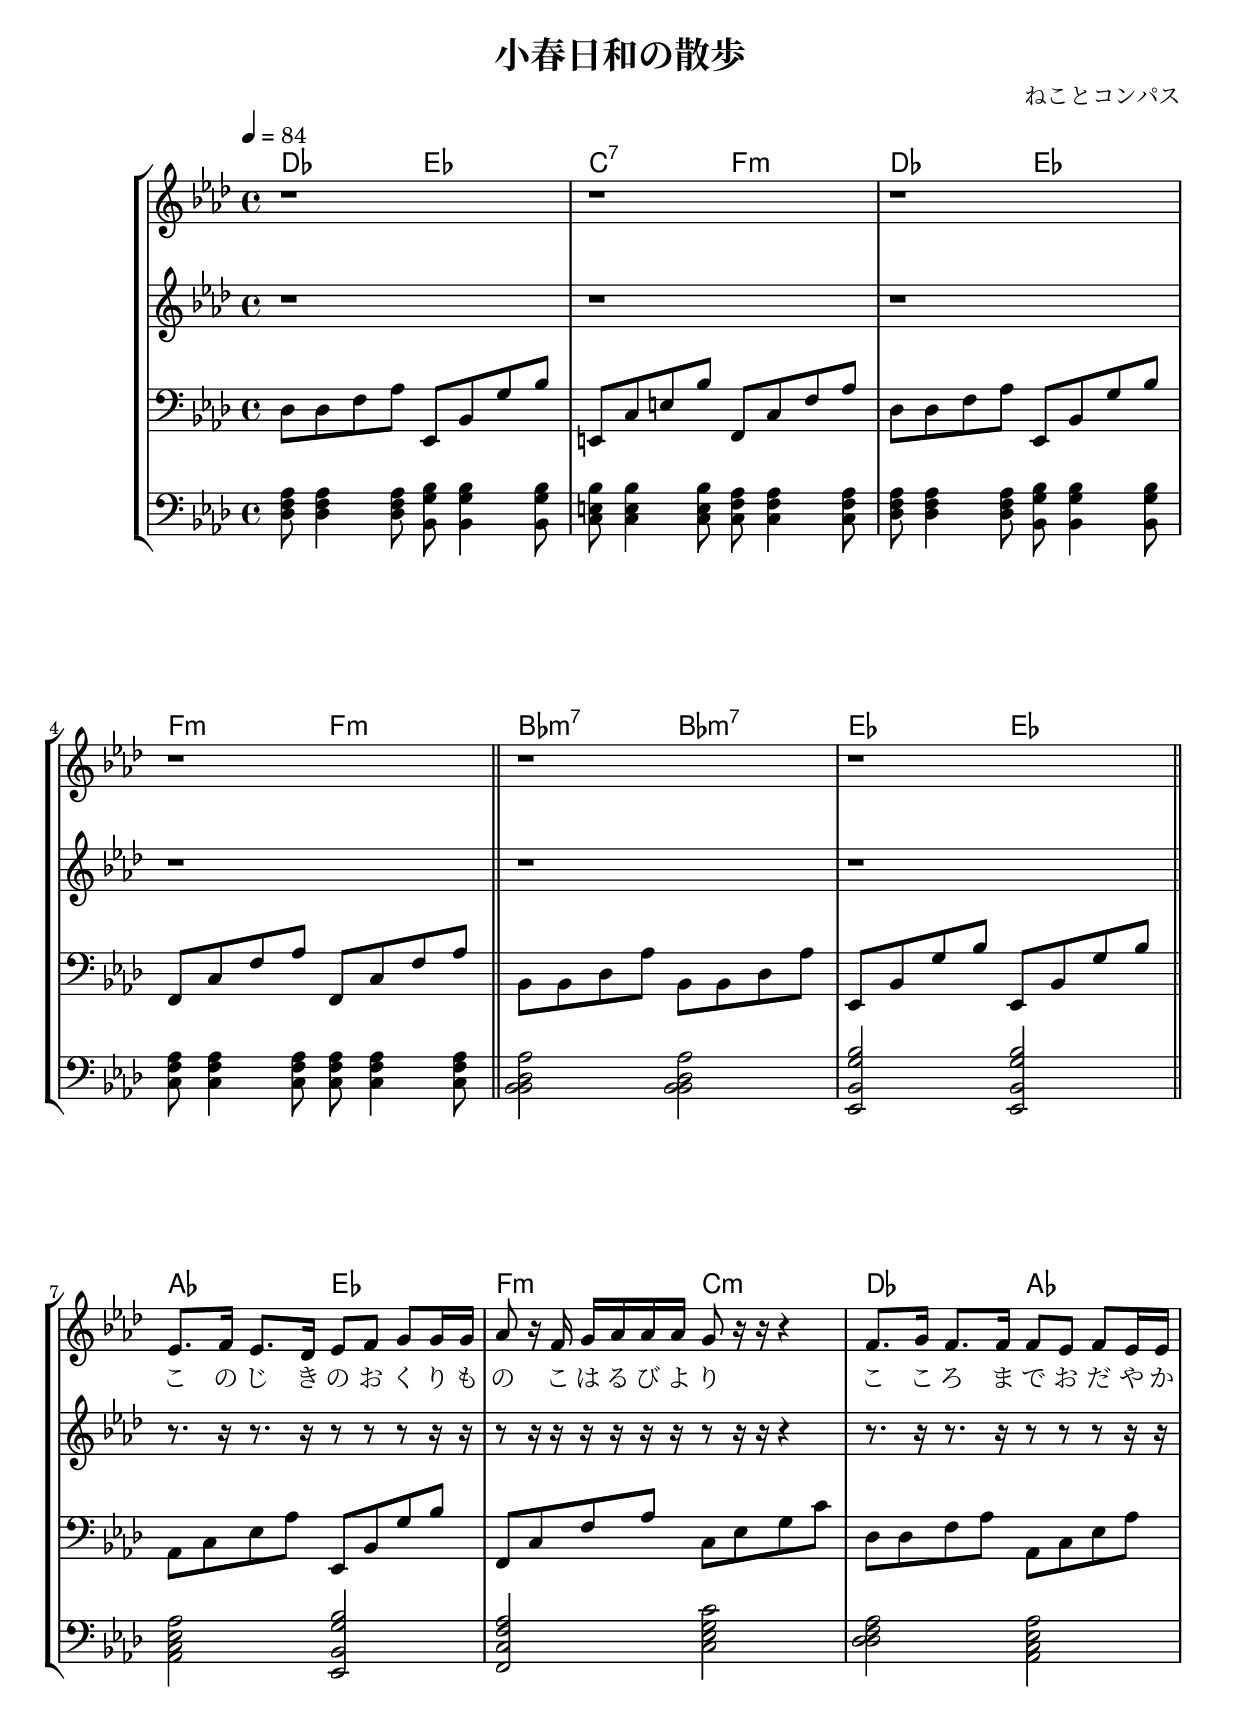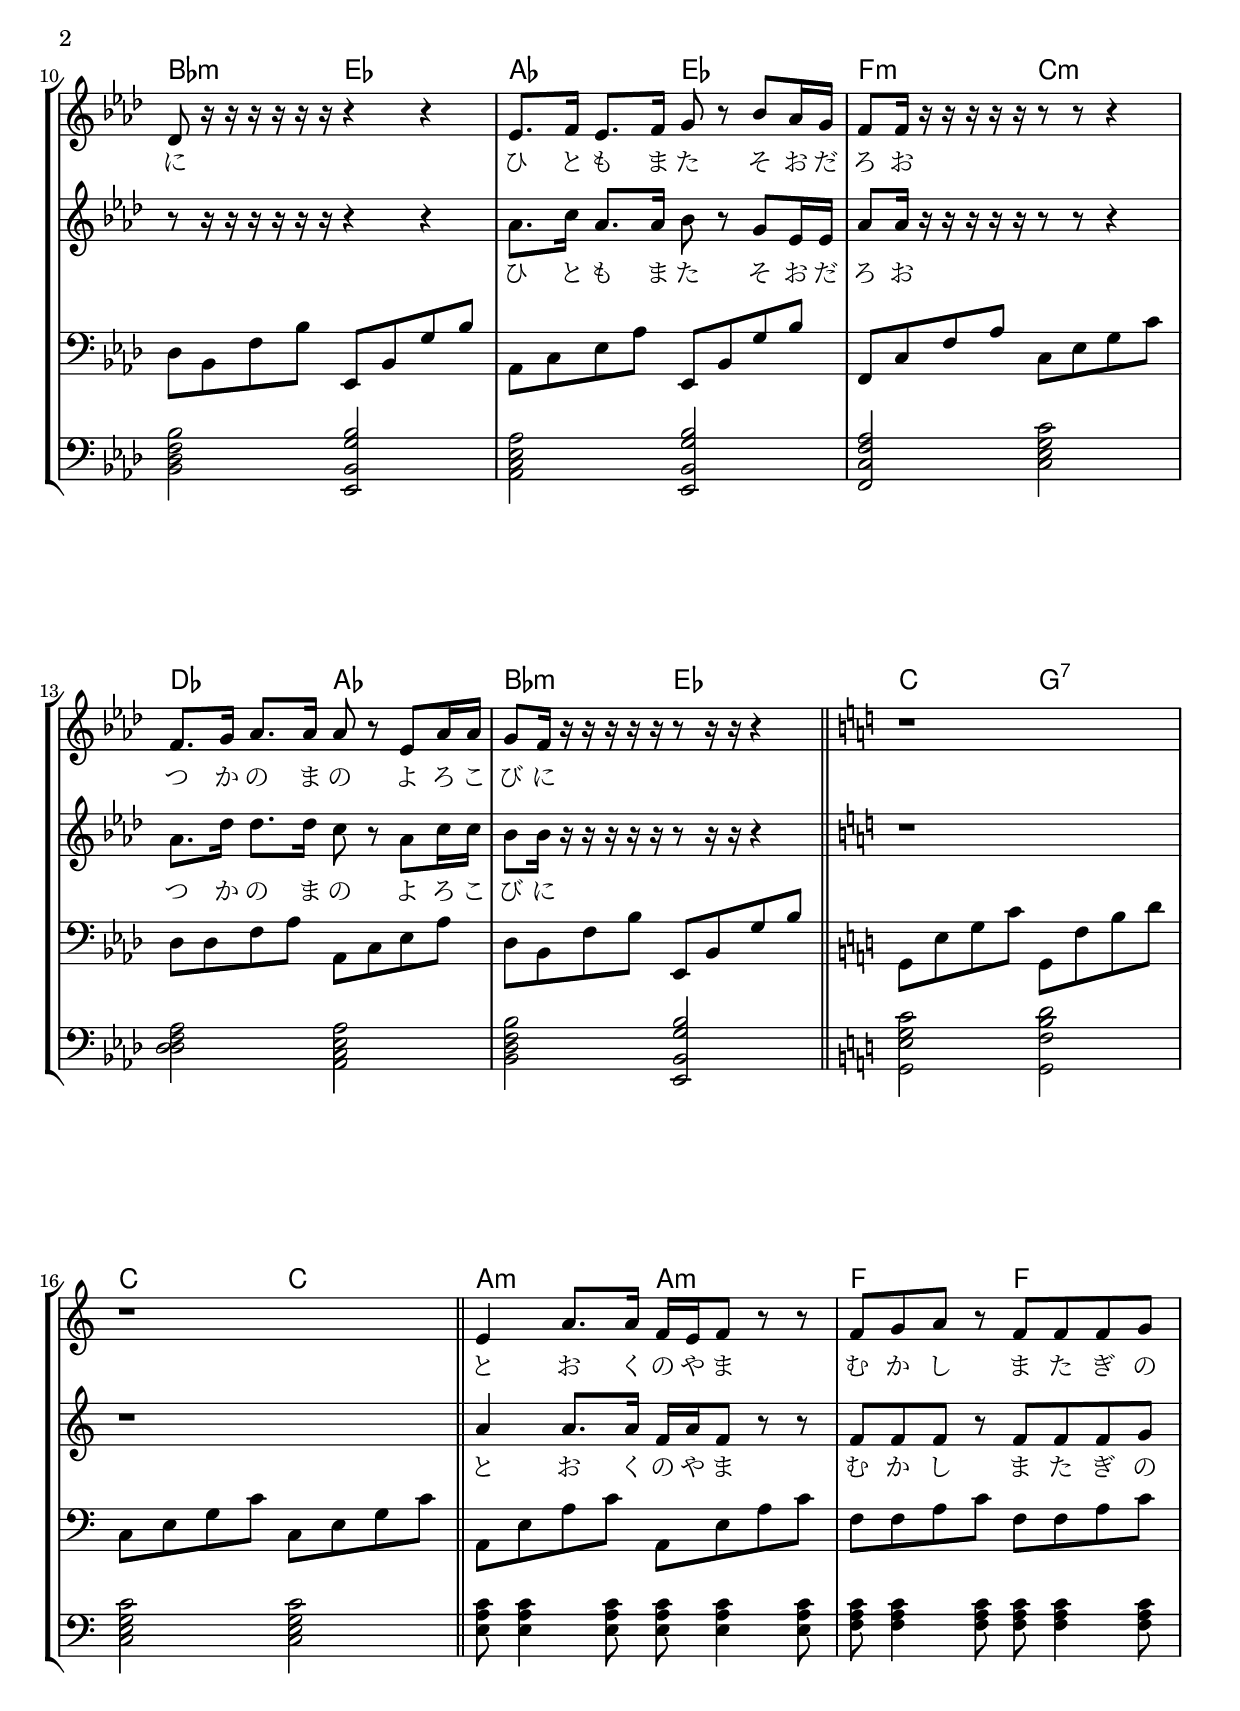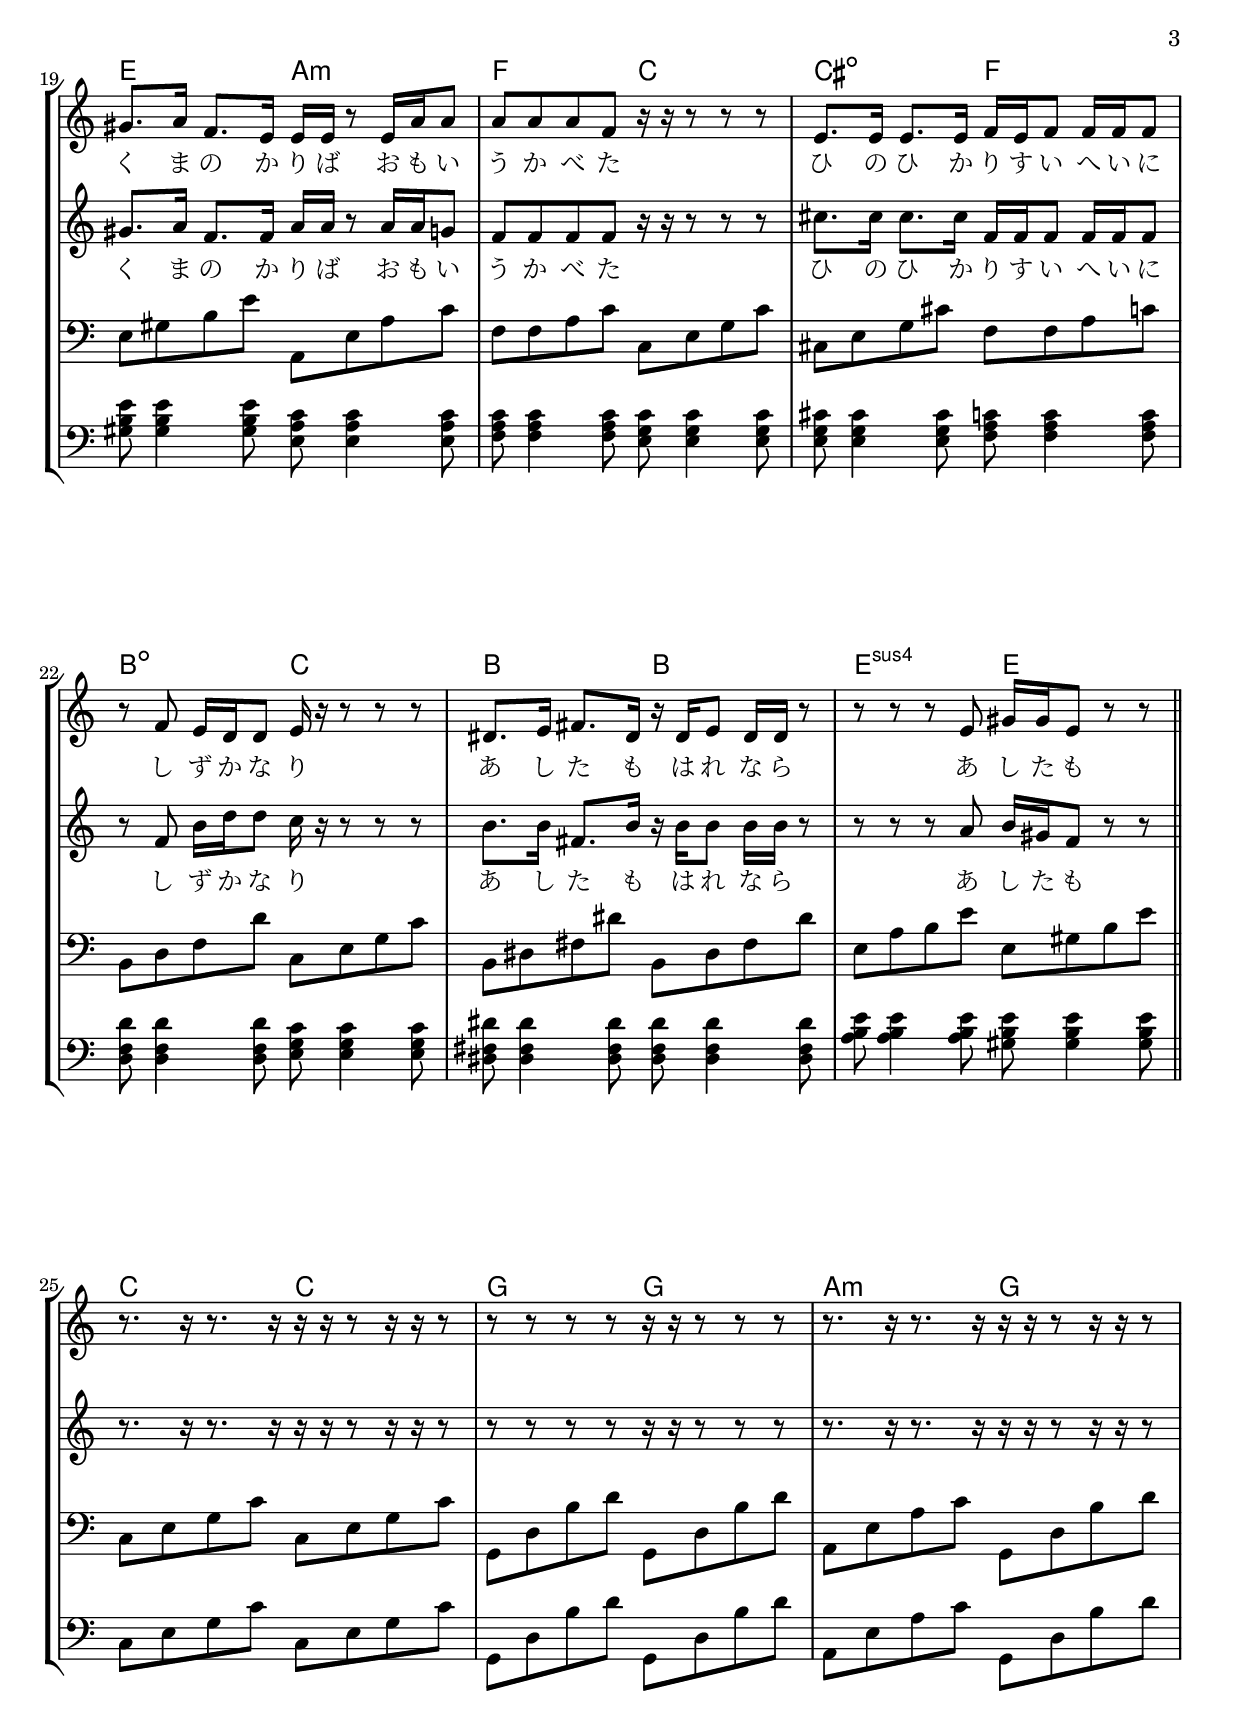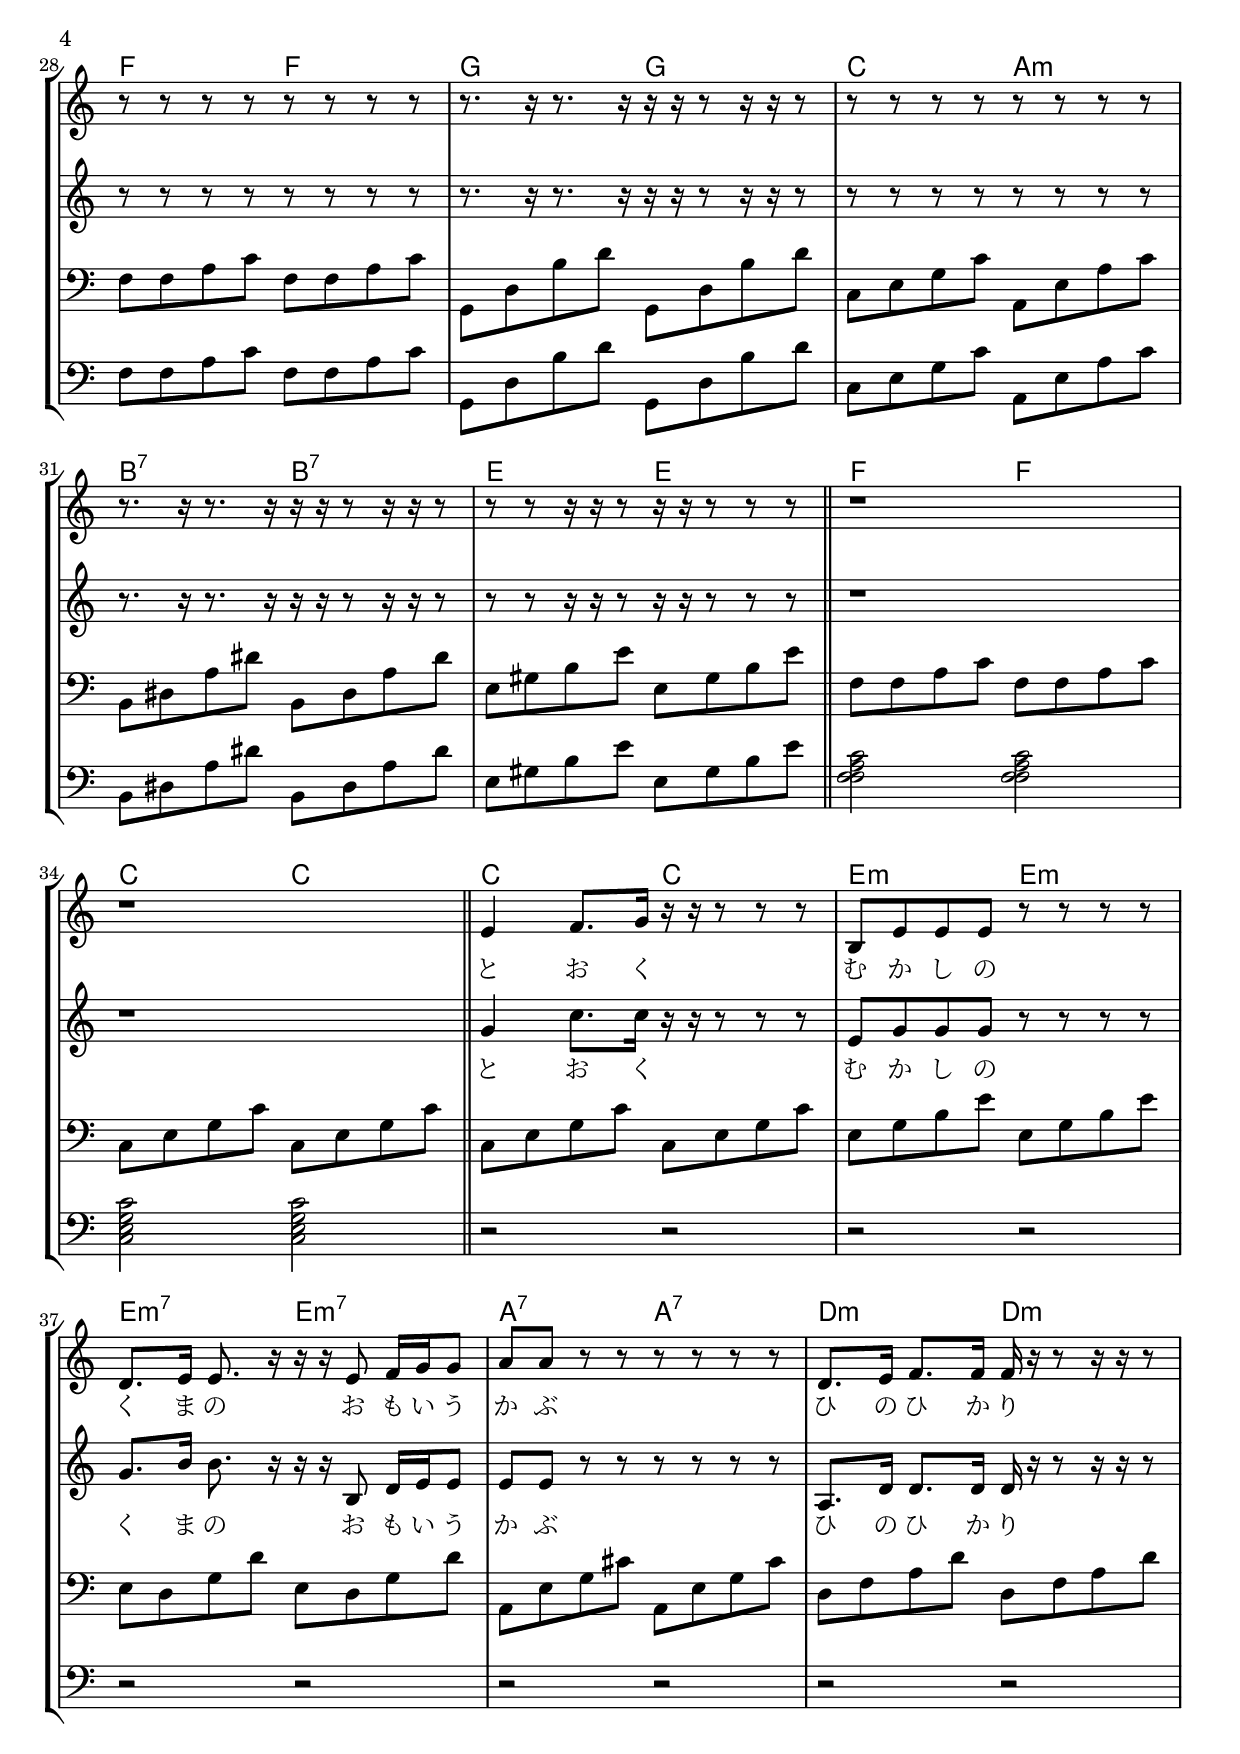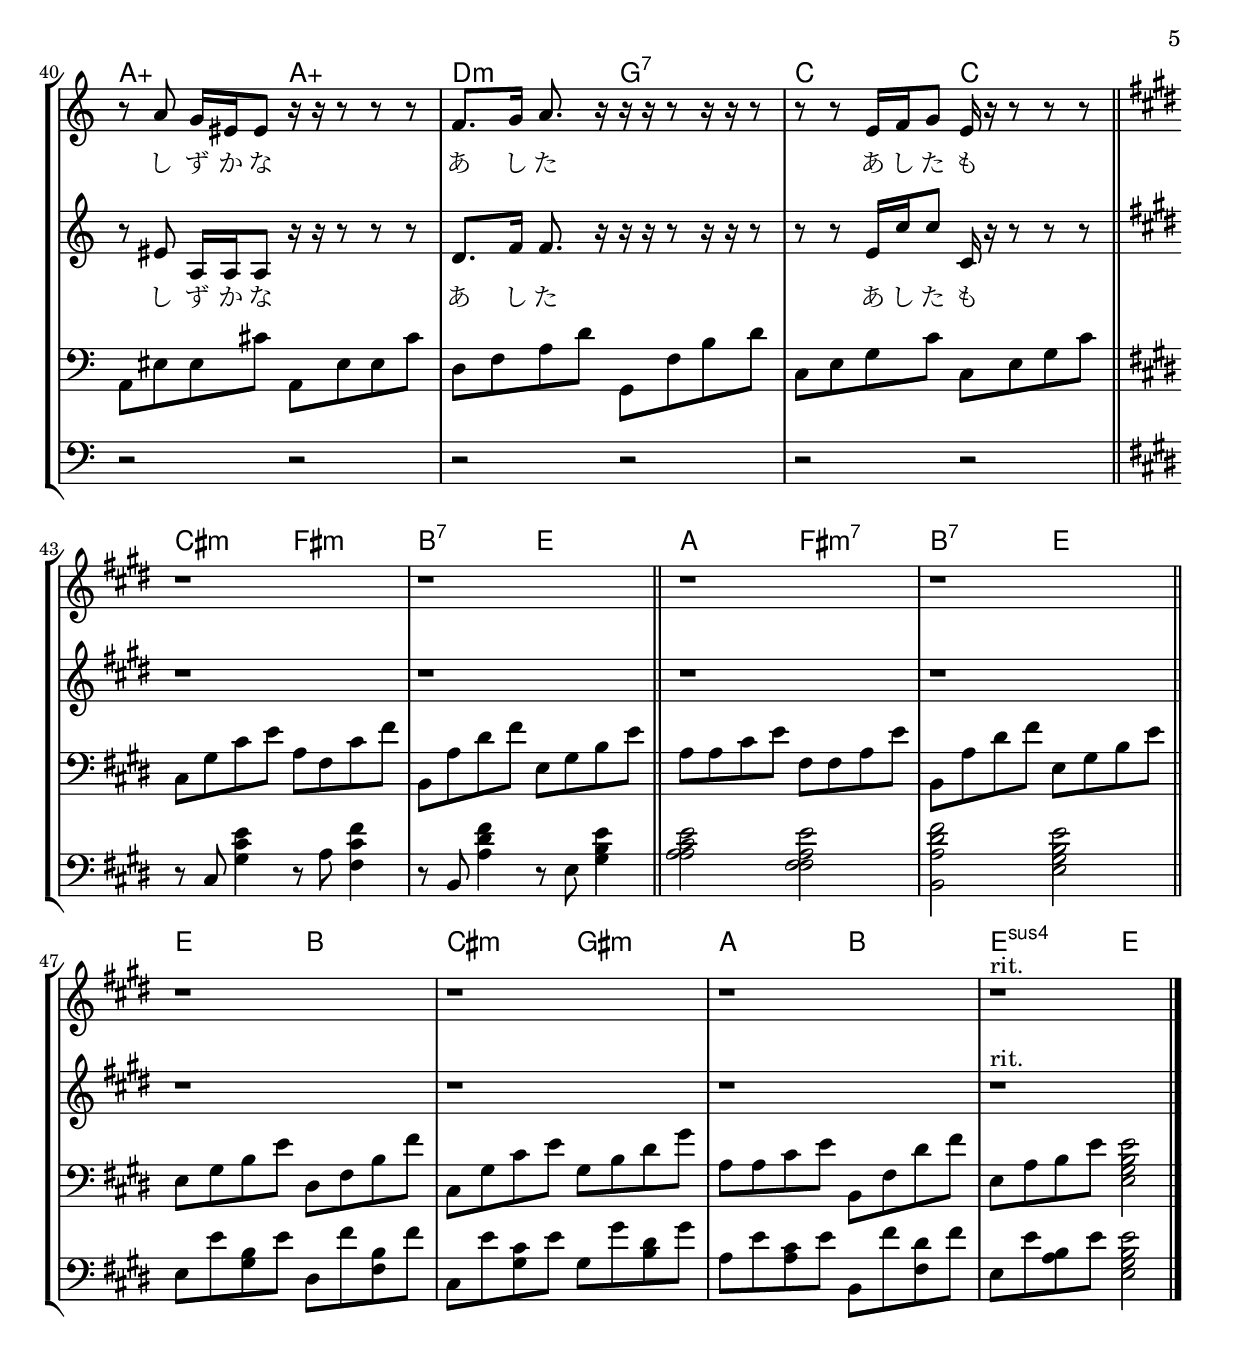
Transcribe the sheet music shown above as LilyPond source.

\version "2.12.1"

\header {
	title = \markup {小春日和の散歩}
	composer = \markup \center-column {ねことコンパス}
}

harmony = \chordmode {
	des2 es c:7 f:m des es f:m f:m 

	bes:min7 bes:min7 es es 

	as es f:m c:m des as bes:m es as es f:m c:m des as bes:m es 

	c g:7 c c 

	a:m a:m f f e a:m f c cis:dim f b:dim c b b e:sus4 e 

	c c g g a:m g f f g g c a:m b:7 b:7 e e 

	f f c c 

	c c e:m e:m e:min7 e:min7 a:7 a:7 d:m d:m a:aug a:aug d:m g:7 c c 

	cis:m fis:m b:7 e 

	a fis:min7 b:7 e 

	e b cis:m gis:m a b e:sus4 e 
}

melody = {
	\key as \major
	\tempo 4 = 84
	r1 | r1 | r1 | r1   
	r1 | r1   
	\set Staff.midiInstrument = #"mmi0.42"
	es'8.  f'16  es'8.  des'16  es'8  f'8  g'8  g'16  g'16 
	as'8  r16  f'16  g'16  as'16  as'16  as'16  g'8  r16  r16  r4 
	f'8.  g'16  f'8.  f'16  f'8  es'8  f'8  es'16  es'16 
	des'8  r16  r16  r16  r16  r16  r16  r4  r4 
	es'8.  f'16  es'8.  f'16  g'8  r8  bes'8  as'16  g'16 
	f'8  f'16  r16  r16  r16  r16  r16  r8  r8  r4 
	f'8.  g'16  as'8.  as'16  as'8  r8  es'8  as'16  as'16 
	g'8  f'16  r16  r16  r16  r16  r16  r8  r16  r16  r4
	\key c \major
	r1 | r1   
	\set Staff.midiInstrument = #"mmi0.48"
	e'4  a'8.  a'16  f'16  e'16  f'8  r8  r8 
	f'8  g'8  a'8  r8  f'8  f'8  f'8  g'8 
	gis'8.  a'16  f'8.  e'16  e'16  e'16  r8  e'16  a'16  a'8 
	a'8  a'8  a'8  f'8  r16  r16  r8  r8  r8 
	e'8.  e'16  e'8.  e'16  f'16  e'16  f'8  f'16  f'16  f'8 
	r8  f'8  e'16  d'16  d'8  e'16  r16  r8  r8  r8 
	dis'8.  e'16  fis'8.  dis'16  r16  dis'16  e'8  dis'16  dis'16  r8 
	r8  r8  r8  e'8  gis'16  gis'16  e'8  r8  r8
	\set Staff.midiInstrument = #"String Ensemble 1"
	r8.  r16  r8.  r16  r16  r16  r8  r16  r16  r8 
	r8  r8  r8  r8  r16  r16  r8  r8  r8 
	r8.  r16  r8.  r16  r16  r16  r8  r16  r16  r8 
	r8  r8  r8  r8  r8  r8  r8  r8 
	r8.  r16  r8.  r16  r16  r16  r8  r16  r16  r8 
	r8  r8  r8  r8  r8  r8  r8  r8 
	r8.  r16  r8.  r16  r16  r16  r8  r16  r16  r8 
	r8  r8  r16  r16  r8  r16  r16  r8  r8  r8
	r1 | r1   
	\set Staff.midiInstrument = #"FX 4 (atmosphere)"
	e'4  f'8.  g'16  r16  r16  r8  r8  r8 
	b8  e'8  e'8  e'8  r8  r8  r8  r8 
	d'8.  e'16  e'8.  r16  r16  r16  e'8  f'16  g'16  g'8 
	a'8  a'8  r8  r8  r8  r8  r8  r8 
	d'8.  e'16  f'8.  f'16  f'16  r16  r8  r16  r16  r8 
	r8  a'8  g'16  eis'16  eis'8  r16  r16  r8  r8  r8 
	f'8.  g'16  a'8.  r16  r16  r16  r8  r16  r16  r8 
	r8  r8  e'16  f'16  g'8  e'16  r16  r8  r8  r8
	\key e \major
	r1 | r1   
	r1 | r1   
	r1 | r1 | r1 | r1^"rit." \bar "|."
}

words = \lyricmode {
	
	
	こ  の  じ  き  の  お  く  り  も  の  こ  は  る  び  よ  り  こ  こ  ろ  ま  で  お  だ  や  か  に  ひ  と  も  ま  た  そ  お  だ  ろ  お  つ  か  の  ま  の  よ  ろ  こ  び  に  
	
	と  お  く  の  や  ま  む  か  し  ま  た  ぎ  の  く  ま  の  か  り  ば  お  も  い  う  か  べ  た  ひ  の  ひ  か  り  す  い  へ  い  に  し  ず  か  な  り  あ  し  た  も  は  れ  な  ら  あ  し  た  も  
	
	
	と  お  く  む  か  し  の  く  ま  の  お  も  い  う  か  ぶ  ひ  の  ひ  か  り  し  ず  か  な  あ  し  た  あ  し  た  も  
	
	
	
}

secondmelody = {
	\key as \major
	\tempo 4 = 84
	r1 | r1 | r1 | r1   
	r1 | r1   
	\set Staff.midiInstrument = #"fss0.35"
	r8.  r16  r8.  r16  r8  r8  r8  r16  r16 
	r8  r16  r16  r16  r16  r16  r16  r8  r16  r16  r4 
	r8.  r16  r8.  r16  r8  r8  r8  r16  r16 
	r8  r16  r16  r16  r16  r16  r16  r4  r4 
	as'8.  c''16  as'8.  as'16  bes'8  r8  g'8  es'16  es'16 
	as'8  as'16  r16  r16  r16  r16  r16  r8  r8  r4 
	as'8.  des''16  des''8.  des''16  c''8  r8  as'8  c''16  c''16 
	bes'8  bes'16  r16  r16  r16  r16  r16  r8  r16  r16  r4
	\key c \major
	r1 | r1   
	\set Staff.midiInstrument = #"mmi0.42"
	a'4  a'8.  a'16  f'16  a'16  f'8  r8  r8 
	f'8  f'8  f'8  r8  f'8  f'8  f'8  g'8 
	gis'8.  a'16  f'8.  f'16  a'16  a'16  r8  a'16  a'16  g'8 
	f'8  f'8  f'8  f'8  r16  r16  r8  r8  r8 
	cis''8.  cis''16  cis''8.  cis''16  f'16  f'16  f'8  f'16  f'16  f'8 
	r8  f'8  b'16  d''16  d''8  c''16  r16  r8  r8  r8 
	b'8.  b'16  fis'8.  b'16  r16  b'16  b'8  b'16  b'16  r8 
	r8  r8  r8  a'8  b'16  gis'16  f'8  r8  r8
	\set Staff.midiInstrument = #"Acoustic grand"
	r8.  r16  r8.  r16  r16  r16  r8  r16  r16  r8 
	r8  r8  r8  r8  r16  r16  r8  r8  r8 
	r8.  r16  r8.  r16  r16  r16  r8  r16  r16  r8 
	r8  r8  r8  r8  r8  r8  r8  r8 
	r8.  r16  r8.  r16  r16  r16  r8  r16  r16  r8 
	r8  r8  r8  r8  r8  r8  r8  r8 
	r8.  r16  r8.  r16  r16  r16  r8  r16  r16  r8 
	r8  r8  r16  r16  r8  r16  r16  r8  r8  r8
	r1 | r1   
	\set Staff.midiInstrument = #"Flute"
	g'4  c''8.  c''16  r16  r16  r8  r8  r8 
	e'8  g'8  g'8  g'8  r8  r8  r8  r8 
	g'8.  b'16  b'8.  r16  r16  r16  b8  d'16  e'16  e'8 
	e'8  e'8  r8  r8  r8  r8  r8  r8 
	a8.  d'16  d'8.  d'16  d'16  r16  r8  r16  r16  r8 
	r8  eis'8  a16  a16  a8  r16  r16  r8  r8  r8 
	d'8.  f'16  f'8.  r16  r16  r16  r8  r16  r16  r8 
	r8  r8  e'16  c''16  c''8  c'16  r16  r8  r8  r8
	\key e \major
	r1 | r1   
	r1 | r1   
	r1 | r1 | r1 | r1^"rit." \bar "|."
}

secondwords = \lyricmode {
	
	
	ひ  と  も  ま  た  そ  お  だ  ろ  お  つ  か  の  ま  の  よ  ろ  こ  び  に  
	
	と  お  く  の  や  ま  む  か  し  ま  た  ぎ  の  く  ま  の  か  り  ば  お  も  い  う  か  べ  た  ひ  の  ひ  か  り  す  い  へ  い  に  し  ず  か  な  り  あ  し  た  も  は  れ  な  ら  あ  し  た  も  
	
	
	と  お  く  む  か  し  の  く  ま  の  お  も  い  う  か  ぶ  ひ  の  ひ  か  り  し  ず  か  な  あ  し  た  あ  し  た  も  
	
	
	
}

tempochange = {
	\tempo 4 = 84
	r1 | r1 | r1 | r1 \bar "||"
	\tempo 4 = 84
	r1 | r1 \bar "||"
	\tempo 4 = 84
	r1 | r1 | r1 | r1 | r1 | r1 | r1 | r1 \bar "||"
	\tempo 4 = 84
	r1 | r1 \bar "||"
	\tempo 4 = 84
	r1 | r1 | r1 | r1 | r1 | r1 | r1 | r1 \bar "||"
	\tempo 4 = 84
	r1 | r1 | r1 | r1 | r1 | r1 | r1 | r1 \bar "||"
	\tempo 4 = 84
	r1 | r1 \bar "||"
	\tempo 4 = 84
	r1 | r1 | r1 | r1 | r1 | r1 | r1 | r1 \bar "||"
	\tempo 4 = 84
	r1 | r1 \bar "||"
	\tempo 4 = 84
	r1 | r1 \bar "||"
	\tempo 4 = 84
	r1 | r1 | r1 | \tempo 4 = 63 r2 \tempo 4 = 56 r2 \bar "|."
}

mainacc = {
	\clef bass
	\set Staff.midiInstrument = #"Electric Guitar (clean)"
	\key as \major
	\tempo 4 = 84
	des8 des8 f8 as8
	es,8 bes,8 g8 bes8
	e,8 c8 e8 bes8
	f,8 c8 f8 as8
	des8 des8 f8 as8
	es,8 bes,8 g8 bes8
	f,8 c8 f8 as8
	f,8 c8 f8 as8
	\bar "||"

	\set Staff.midiInstrument = #"Acoustic grand"
	bes,8 bes,8 des8 as8
	bes,8 bes,8 des8 as8
	es,8 bes,8 g8 bes8
	es,8 bes,8 g8 bes8
	\bar "||"

	\set Staff.midiInstrument = #"Acoustic Guitar (steel)"
	as,8 c8 es8 as8
	es,8 bes,8 g8 bes8
	f,8 c8 f8 as8
	c8 es8 g8 c'8
	des8 des8 f8 as8
	as,8 c8 es8 as8
	des8 bes,8 f8 bes8
	es,8 bes,8 g8 bes8
	as,8 c8 es8 as8
	es,8 bes,8 g8 bes8
	f,8 c8 f8 as8
	c8 es8 g8 c'8
	des8 des8 f8 as8
	as,8 c8 es8 as8
	des8 bes,8 f8 bes8
	es,8 bes,8 g8 bes8
	\bar "||"

	\set Staff.midiInstrument = #"Electric Piano 1"
	\key c \major
	g,8 e8 g8 c'8
	g,8 f8 b8 d'8
	c8 e8 g8 c'8
	c8 e8 g8 c'8
	\bar "||"

	\set Staff.midiInstrument = #"Electric Grand"
	a,8 e8 a8 c'8
	a,8 e8 a8 c'8
	f8 f8 a8 c'8
	f8 f8 a8 c'8
	e8 gis8 b8 e'8
	a,8 e8 a8 c'8
	f8 f8 a8 c'8
	c8 e8 g8 c'8
	cis8 e8 g8 cis'8
	f8 f8 a8 c'8
	b,8 d8 f8 d'8
	c8 e8 g8 c'8
	b,8 dis8 fis8 dis'8
	b,8 dis8 fis8 dis'8
	e8 a8 b8 e'8
	e8 gis8 b8 e'8
	\bar "||"

	\set Staff.midiInstrument = #"FX 4 (atmosphere)"
	c8 e8 g8 c'8
	c8 e8 g8 c'8
	g,8 d8 b8 d'8
	g,8 d8 b8 d'8
	a,8 e8 a8 c'8
	g,8 d8 b8 d'8
	f8 f8 a8 c'8
	f8 f8 a8 c'8
	g,8 d8 b8 d'8
	g,8 d8 b8 d'8
	c8 e8 g8 c'8
	a,8 e8 a8 c'8
	b,8 dis8 a8 dis'8
	b,8 dis8 a8 dis'8
	e8 gis8 b8 e'8
	e8 gis8 b8 e'8
	\bar "||"

	\set Staff.midiInstrument = #"Acoustic grand"
	f8 f8 a8 c'8
	f8 f8 a8 c'8
	c8 e8 g8 c'8
	c8 e8 g8 c'8
	\bar "||"

	\set Staff.midiInstrument = #"Honky-tonk"
	c8 e8 g8 c'8
	c8 e8 g8 c'8
	e8 g8 b8 e'8
	e8 g8 b8 e'8
	e8 d8 g8 d'8
	e8 d8 g8 d'8
	a,8 e8 g8 cis'8
	a,8 e8 g8 cis'8
	d8 f8 a8 d'8
	d8 f8 a8 d'8
	a,8 eis8 eis8 cis'8
	a,8 eis8 eis8 cis'8
	d8 f8 a8 d'8
	g,8 f8 b8 d'8
	c8 e8 g8 c'8
	c8 e8 g8 c'8
	\bar "||"

	\set Staff.midiInstrument = #"Acoustic Guitar (steel)"
	\key e \major
	cis8 gis8 cis'8 e'8
	a8 fis8 cis'8 fis'8
	b,8 a8 dis'8 fis'8
	e8 gis8 b8 e'8
	\bar "||"

	\set Staff.midiInstrument = #"Acoustic grand"
	a8 a8 cis'8 e'8
	fis8 fis8 a8 e'8
	b,8 a8 dis'8 fis'8
	e8 gis8 b8 e'8
	\bar "||"

	\set Staff.midiInstrument = #"Acoustic Guitar (nylon)"
	e8 gis8 b8 e'8
	dis8 fis8 b8 fis'8
	cis8 gis8 cis'8 e'8
	gis8 b8 dis'8 gis'8
	a8 a8 cis'8 e'8
	b,8 fis8 dis'8 fis'8
	e8 a8 b8 e'8
	<e gis b e'>2
	\bar "|."
}

subacc = {
	\clef bass
	\set Staff.midiInstrument = #"Bright Acoustic"
	\key as \major
	\tempo 4 = 84
	<des f as>8 <des f as>4 <des f as>8
	<bes, g bes>8 <bes, g bes>4 <bes, g bes>8
	<c e bes>8 <c e bes>4 <c e bes>8
	<c f as>8 <c f as>4 <c f as>8
	<des f as>8 <des f as>4 <des f as>8
	<bes, g bes>8 <bes, g bes>4 <bes, g bes>8
	<c f as>8 <c f as>4 <c f as>8
	<c f as>8 <c f as>4 <c f as>8
	\bar "||"

	\set Staff.midiInstrument = #"Electric Guitar (clean)"
	<bes, bes, des as>2
	<bes, bes, des as>2
	<es, bes, g bes>2
	<es, bes, g bes>2
	\bar "||"

	\set Staff.midiInstrument = #"Electric Guitar (clean)"
	<as, c es as>2
	<es, bes, g bes>2
	<f, c f as>2
	<c es g c'>2
	<des des f as>2
	<as, c es as>2
	<des bes, f bes>2
	<es, bes, g bes>2
	<as, c es as>2
	<es, bes, g bes>2
	<f, c f as>2
	<c es g c'>2
	<des des f as>2
	<as, c es as>2
	<des bes, f bes>2
	<es, bes, g bes>2
	\bar "||"

	\set Staff.midiInstrument = #"Electric Guitar (clean)"
	\key c \major
	<g, e g c'>2
	<g, f b d'>2
	<c e g c'>2
	<c e g c'>2
	\bar "||"

	\set Staff.midiInstrument = #"Electric Guitar (clean)"
	<e a c'>8 <e a c'>4 <e a c'>8
	<e a c'>8 <e a c'>4 <e a c'>8
	<f a c'>8 <f a c'>4 <f a c'>8
	<f a c'>8 <f a c'>4 <f a c'>8
	<gis b e'>8 <gis b e'>4 <gis b e'>8
	<e a c'>8 <e a c'>4 <e a c'>8
	<f a c'>8 <f a c'>4 <f a c'>8
	<e g c'>8 <e g c'>4 <e g c'>8
	<e g cis'>8 <e g cis'>4 <e g cis'>8
	<f a c'>8 <f a c'>4 <f a c'>8
	<d f d'>8 <d f d'>4 <d f d'>8
	<e g c'>8 <e g c'>4 <e g c'>8
	<dis fis dis'>8 <dis fis dis'>4 <dis fis dis'>8
	<dis fis dis'>8 <dis fis dis'>4 <dis fis dis'>8
	<a b e'>8 <a b e'>4 <a b e'>8
	<gis b e'>8 <gis b e'>4 <gis b e'>8
	\bar "||"

	\set Staff.midiInstrument = #"Electric Guitar (clean)"
	c8 e8 g8 c'8
	c8 e8 g8 c'8
	g,8 d8 b8 d'8
	g,8 d8 b8 d'8
	a,8 e8 a8 c'8
	g,8 d8 b8 d'8
	f8 f8 a8 c'8
	f8 f8 a8 c'8
	g,8 d8 b8 d'8
	g,8 d8 b8 d'8
	c8 e8 g8 c'8
	a,8 e8 a8 c'8
	b,8 dis8 a8 dis'8
	b,8 dis8 a8 dis'8
	e8 gis8 b8 e'8
	e8 gis8 b8 e'8
	\bar "||"

	\set Staff.midiInstrument = #"Electric Guitar (clean)"
	<f f a c'>2
	<f f a c'>2
	<c e g c'>2
	<c e g c'>2
	\bar "||"

	\set Staff.midiInstrument = #"Oboe"
	r2
	r2
	r2
	r2
	r2
	r2
	r2
	r2
	r2
	r2
	r2
	r2
	r2
	r2
	r2
	r2
	\bar "||"

	\set Staff.midiInstrument = #"FX 5 (brightness)"
	\key e \major
	r8 cis <gis cis' e'>4
	r8 a <fis cis' fis'>4
	r8 b, <a dis' fis'>4
	r8 e <gis b e'>4
	\bar "||"

	\set Staff.midiInstrument = #"Synthstrings 2"
	<a a cis' e'>2
	<fis fis a e'>2
	<b, a dis' fis'>2
	<e gis b e'>2
	\bar "||"

	\set Staff.midiInstrument = #"Pad 3 (polysynth)"
	e8 e' <gis b> e'
	dis8 fis' <fis b> fis'
	cis8 e' <gis cis'> e'
	gis8 gis' <b dis'> gis'
	a8 e' <a cis'> e'
	b,8 fis' <fis dis'> fis'
	e8 e' <a b> e'
	<e gis b e'>2
	\bar "|."
}

percA = {
	\drummode {
	r1  |r1  |r1  |r2 r8 hho4 hho8  \bar "||"
	r1 |r1 \bar "||"
	r1  |r1  |r1  |r1  |r1  |r1  |r1  |r2 r8 hho4 hho8  \bar "||"
	hh4 hh8 hh2 r8  |\times 16/32{ hh2 hh8. hh1 r4 r16 } \bar "||"
	cymr4 cymr4 cymr4 cymr4  |cymr4 cymr8 cymr16 cymr16 cymr4 cymr4  |cymr4 cymr4 cymr4 cymr4  |cymr4 cymr2.  |cymr4 cymr4 cymr4 cymr4  |cymr4 cymr8 cymr16 cymr16 cymr4 cymr4  |cymr4 cymr4 cymr4 cymr4  |cymr4 cymr2.  \bar "||"
	cymr4 cymr4 cymr4 cymr4  |cymr4 cymr8 cymr16 cymr16 cymr4 cymr4  |cymr4 cymr4 cymr4 cymr4  |cymr4 cymr2.  |cymr4 cymr4 cymr4 cymr4  |cymr4 cymr8 cymr16 cymr16 cymr4 cymr4  |cymr4 cymr4 cymr4 cymr4  |cymr4 cymr2.  \bar "||"
	r1  |r2 r8 hho4 hho8  \bar "||"
	r1  |r1  |r1  |r1  |r1  |r1  |r1  |r2 r8 hho4 hho8  \bar "||"
	r1  |r2 r8 hho4 hho8  \bar "||"
	r1  |r2 r8 hho4 hho8  \bar "||"
	cymr4 cymr4 cymr4 cymr4  |cymr4 cymr8 cymr16 cymr16 cymr4 cymr4  |cymr4 cymr4 cymr4 cymr4  |cymr4 cymr2.  \bar "|."
	}
}

percB = {
	\drummode {
	r4. hhp2 hhp8  |r4. hhp2 hhp8  |r4. hhp2 hhp8  |hhp4 hhp4 hhp4 hhp4  \bar "||"
	r1 |r1 \bar "||"
	r4. hhp2 hhp8  |r4. hhp2 hhp8  |r4. hhp2 hhp8  |r4. hhp2 hhp8  |r4. hhp2 hhp8  |r4. hhp2 hhp8  |r4. hhp2 hhp8  |hhp4 hhp4 hhp4 hhp4  \bar "||"
	r16 hhp8 hhp8 hhp2 r8.  |\times 16/32{ r8 hhp4 hhp4 hhp8 hhp1 r4 } \bar "||"
	r2 sn2  |r2 sn2  |r2 sn2  |r8 sn8 sn2.  |r2 sn2  |r2 sn2  |r2 sn2  |r8 sn8 sn2.  \bar "||"
	r2 sn2  |r2 sn2  |r2 sn2  |r8 sn8 sn2.  |r2 sn2  |r2 sn2  |r2 sn2  |r8 sn8 sn2.  \bar "||"
	r4. hhp2 hhp8  |hhp4 hhp4 hhp4 hhp4  \bar "||"
	r4. hhp2 hhp8  |r4. hhp2 hhp8  |r4. hhp2 hhp8  |r4. hhp2 hhp8  |r4. hhp2 hhp8  |r4. hhp2 hhp8  |r4. hhp2 hhp8  |hhp4 hhp4 hhp4 hhp4  \bar "||"
	r4. hhp2 hhp8  |hhp4 hhp4 hhp4 hhp4  \bar "||"
	r4. hhp2 hhp8  |hhp4 hhp4 hhp4 hhp4  \bar "||"
	r2 sn2  |r2 sn2  |r2 sn2  |r8 sn8 sn2.  \bar "|."
	}
}

percC = {
	\drummode {
	hh4 hh4 hh4 hh4  |hh4 hh4 hh4 hh4  |hh4 hh4 hh4 hh4  |r4. hh2 r8  \bar "||"
	r1 |r1 \bar "||"
	hh4 hh4 hh4 hh4  |hh4 hh4 hh4 hh4  |hh4 hh4 hh4 hh4  |hh4 hh4 hh4 hh4  |hh4 hh4 hh4 hh4  |hh4 hh4 hh4 hh4  |hh4 hh4 hh4 hh4  |r4. hh2 r8  \bar "||"
	r1  |\times 16/32{ r1 r2 hho2 } \bar "||"
	bd2. r8 bd8  |bd2. r8 bd8  |bd2. r8 bd8  |bd4. bd8 bd4. bd8  |bd2. r8 bd8  |bd2. r8 bd8  |bd2. r8 bd8  |bd2 r8 bd4.  \bar "||"
	bd2. r8 bd8  |bd2. r8 bd8  |bd2. r8 bd8  |bd4. bd8 bd4. bd8  |bd2. r8 bd8  |bd2. r8 bd8  |bd2. r8 bd8  |bd2 r8 bd4.  \bar "||"
	hh4 hh4 hh4 hh4  |r4. hh2 r8  \bar "||"
	hh4 hh4 hh4 hh4  |hh4 hh4 hh4 hh4  |hh4 hh4 hh4 hh4  |hh4 hh4 hh4 hh4  |hh4 hh4 hh4 hh4  |hh4 hh4 hh4 hh4  |hh4 hh4 hh4 hh4  |r4. hh2 r8  \bar "||"
	hh4 hh4 hh4 hh4  |r4. hh2 r8  \bar "||"
	hh4 hh4 hh4 hh4  |r4. hh2 r8  \bar "||"
	bd2. r8 bd8  |bd2. r8 bd8  |bd2. r8 bd8  |bd2 r8 bd4.  \bar "|."
	}
}

percD = {
	\drummode {
	bd2. r8 bd8  |bd8. bd8. bd2 bd8  |bd2. r8 bd8  |bd8. bd4. r16 bd4 bd8  \bar "||"
	r1 |r1 \bar "||"
	bd2. r8 bd8  |bd8. bd8. bd2 bd8  |bd2. r8 bd8  |bd8. bd8. bd2 bd8  |bd2. r8 bd8  |bd8. bd8. bd2 bd8  |bd2. r8 bd8  |bd8. bd4. r16 bd4 bd8  \bar "||"
	bd8. bd8. bd2 bd8  |\times 16/32{ bd4. bd4. bd8 bd2 r8 bd2 } \bar "||"
	r1 |r1 |r1 |r2 r8 tommh8 tommh4  |r1 |r1 |r1 |r8. tommh8. tommh2 r8  \bar "||"
	r1 |r1 |r1 |r2 r8 tommh8 tommh4  |r1 |r1 |r1 |r8. tommh8. tommh2 r8  \bar "||"
	bd2. r8 bd8  |bd8. bd4. r16 bd4 bd8  \bar "||"
	bd2. r8 bd8  |bd8. bd8. bd2 bd8  |bd2. r8 bd8  |bd8. bd8. bd2 bd8  |bd2. r8 bd8  |bd8. bd8. bd2 bd8  |bd2. r8 bd8  |bd8. bd4. r16 bd4 bd8  \bar "||"
	bd2. r8 bd8  |bd8. bd4. r16 bd4 bd8  \bar "||"
	bd2. r8 bd8  |bd8. bd4. r16 bd4 bd8  \bar "||"
	r1 |r1 |r1 |r8. tommh8. tommh2 r8  \bar "|."
	}
}

percE = {
	\drummode {
	r1 | r1 | r1 | r1 \bar "||"
	r1 |r1 \bar "||"
	r1 | r1 | r1 | r1 | r1 | r1 | r1 | r1 \bar "||"
	r2 ss2  |\times 16/32{ r1 ss1 } \bar "||"
	r1 |r1 |r1 |r2. r8 toml8  |r1 |r1 |r1 |r2. toml8 toml8  \bar "||"
	r1 |r1 |r1 |r2. r8 toml8  |r1 |r1 |r1 |r2. toml8 toml8  \bar "||"
	r1 | r1 \bar "||"
	r1 | r1 | r1 | r1 | r1 | r1 | r1 | r1 \bar "||"
	r1 | r1 \bar "||"
	r1 | r1 \bar "||"
	r1 |r1 |r1 |r2. toml8 toml8  \bar "|."
	}
}

percF = {
	\drummode {
	r1 | r1 | r1 | r1 \bar "||"
	r1 | r1 \bar "||"
	r1 | r1 | r1 | r1 | r1 | r1 | r1 | r1 \bar "||"
	r1 |\times 16/32{ r1 sn4 sn8 sn2 r8 } \bar "||"
	r1 |r1 |r1 |r1 |r1 |r1 |r1 |hho1  \bar "||"
	r1 |r1 |r1 |r1 |r1 |r1 |r1 |hho1  \bar "||"
	r1 | r1 \bar "||"
	r1 | r1 | r1 | r1 | r1 | r1 | r1 | r1 \bar "||"
	r1 | r1 \bar "||"
	r1 | r1 \bar "||"
	r1 |r1 |r1 |hho1  \bar "|."
	}
}

percG = {
	\drummode {
	r1 | r1 | r1 | r1 \bar "||"
	r1 | r1 \bar "||"
	r1 | r1 | r1 | r1 | r1 | r1 | r1 | r1 \bar "||"
	r1 |r1 \bar "||"
	r1 | r1 | r1 | r1 | r1 | r1 | r1 | r1 \bar "||"
	r1 | r1 | r1 | r1 | r1 | r1 | r1 | r1 \bar "||"
	r1 | r1 \bar "||"
	r1 | r1 | r1 | r1 | r1 | r1 | r1 | r1 \bar "||"
	r1 | r1 \bar "||"
	r1 | r1 \bar "||"
	r1 | r1 | r1 | r1 \bar "|."
	}
}

percH = {
	\drummode {
	r1 | r1 | r1 | r1 \bar "||"
	r1 | r1 \bar "||"
	r1 | r1 | r1 | r1 | r1 | r1 | r1 | r1 \bar "||"
	r1 |\times 16/32{ r1 r2 r8 tommh4. } \bar "||"
	r1 | r1 | r1 | r1 | r1 | r1 | r1 | r1 \bar "||"
	r1 | r1 | r1 | r1 | r1 | r1 | r1 | r1 \bar "||"
	r1 | r1 \bar "||"
	r1 | r1 | r1 | r1 | r1 | r1 | r1 | r1 \bar "||"
	r1 | r1 \bar "||"
	r1 | r1 \bar "||"
	r1 | r1 | r1 | r1 \bar "|."
	}
}

percI = {
	\drummode {
	r1 | r1 | r1 | r1 \bar "||"
	r1 | r1 \bar "||"
	r1 | r1 | r1 | r1 | r1 | r1 | r1 | r1 \bar "||"
	r1 |\times 16/32{ r1 r2. tomfh4 } \bar "||"
	r1 | r1 | r1 | r1 | r1 | r1 | r1 | r1 \bar "||"
	r1 | r1 | r1 | r1 | r1 | r1 | r1 | r1 \bar "||"
	r1 | r1 \bar "||"
	r1 | r1 | r1 | r1 | r1 | r1 | r1 | r1 \bar "||"
	r1 | r1 \bar "||"
	r1 | r1 \bar "||"
	r1 | r1 | r1 | r1 \bar "|."
	}
}

\score {
	<<
		\new StaffGroup <<
			\new ChordNames {\harmony}
			\new Voice = "melody" {\melody}
			\new Lyrics \lyricsto "melody" \words
			\new Voice = "secondmelody" {\secondmelody}
			\new Lyrics \lyricsto "secondmelody" \secondwords
			\new Staff = "mainacc" {\mainacc}
			\new Staff = "subacc" {\subacc}
		>>
	>>
	\layout { }
}
